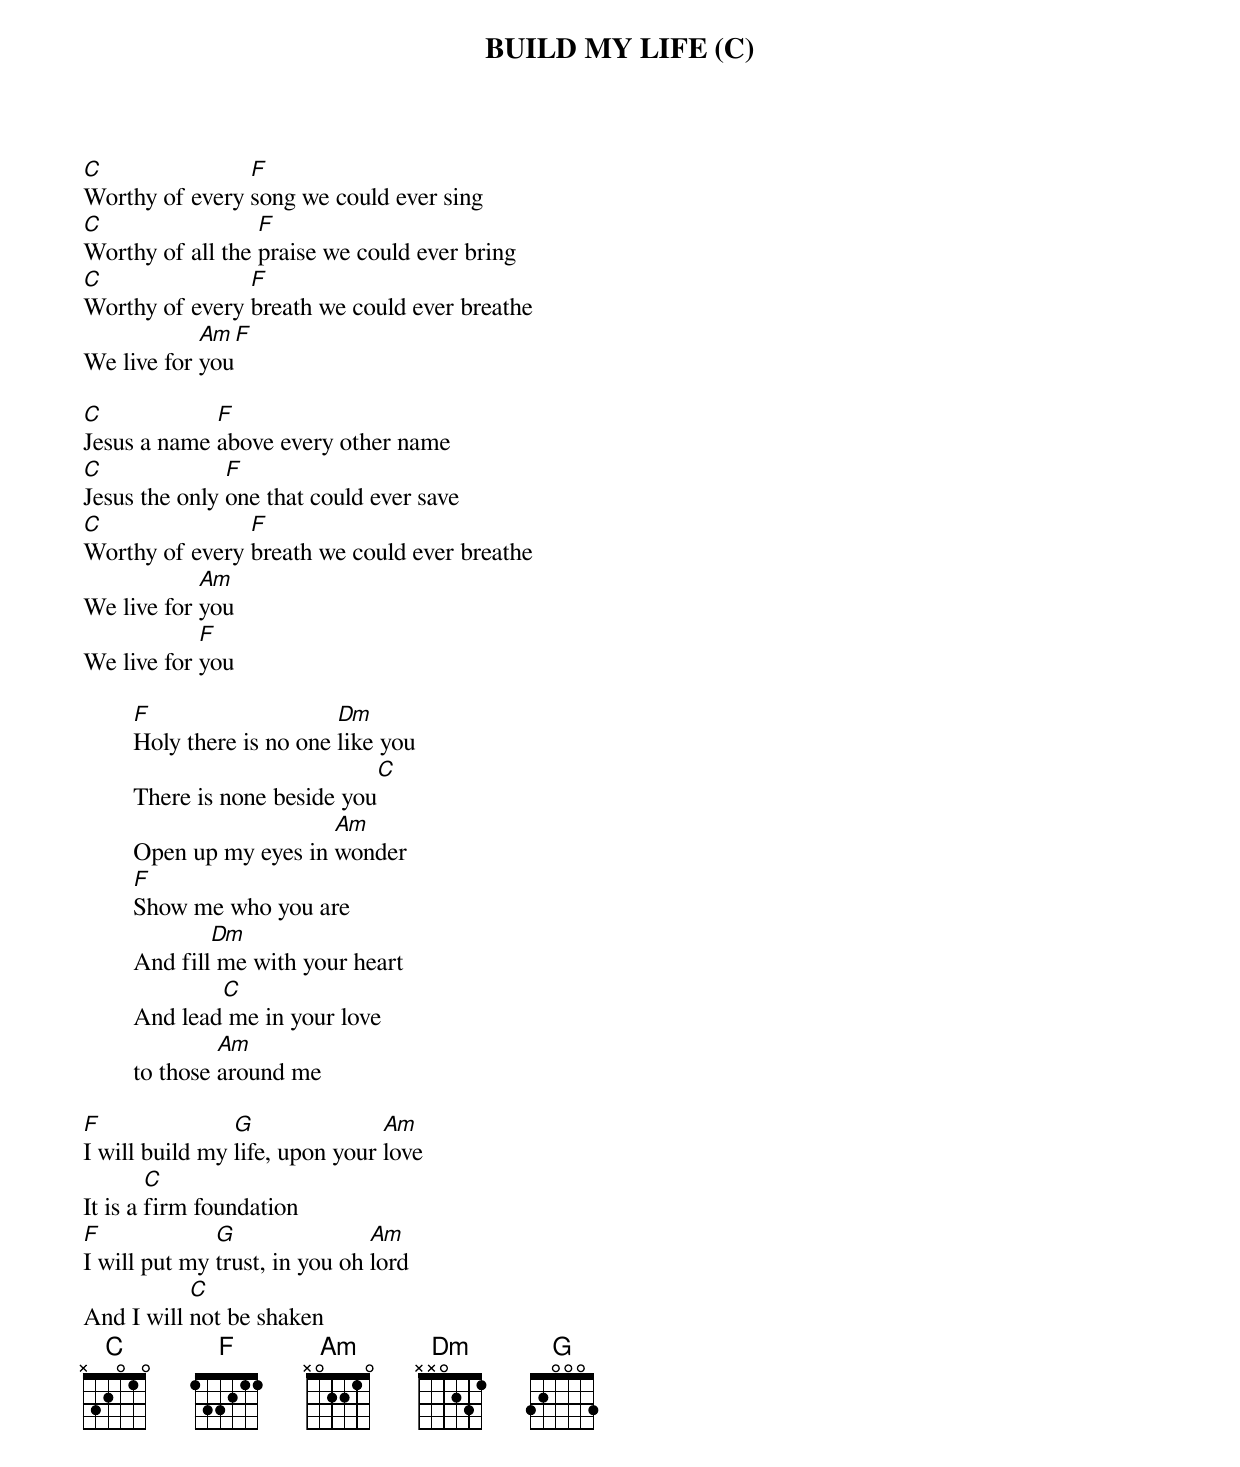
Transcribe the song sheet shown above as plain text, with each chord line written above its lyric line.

BUILD MY LIFE (C)

C               F
Worthy of every song we could ever sing
C                 F
Worthy of all the praise we could ever bring
C               F
Worthy of every breath we could ever breathe
            Am              F
We live for you

C            F
Jesus a name above every other name
C              F
Jesus the only one that could ever save
C               F
Worthy of every breath we could ever breathe
            Am
We live for you
            F
We live for you

	F                    Dm
	Holy there is no one like you
				  C
	There is none beside you
			   Am
	Open up my eyes in wonder
	F
	Show me who you are
		Dm
	And fill me with your heart
		C
	And lead me in your love
		 Am
	to those around me

F               G               Am
I will build my life, upon your love
        C
It is a firm foundation
F             G                Am
I will put my trust, in you oh lord
           C
And I will not be shaken
